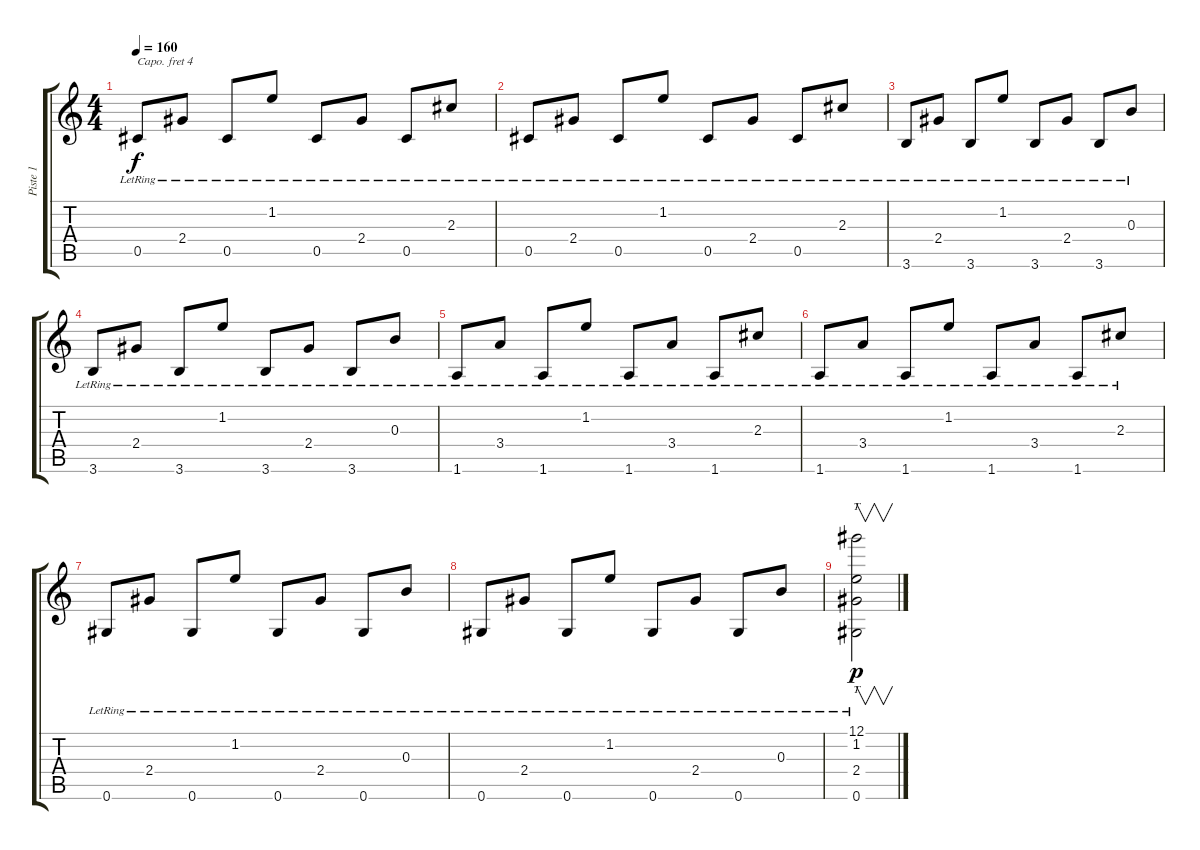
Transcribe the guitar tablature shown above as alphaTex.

\track ("Piste 1" "Piste 1") {instrument electricguitarjazz}
\staff {score tabs}
\capo 4
\tuning (E4 B3 G3 D3 A2 E2) {hide}
\ts (4 4)
\tempo 160
\clef g2
\ks c
0.5{lr}.8{dy f} 2.4{lr}.8 0.5{lr}.8 1.2{lr}.8 0.5{lr}.8 2.4{lr}.8 0.5{lr}.8 2.3{lr}.8 |
0.5{lr}.8 2.4{lr}.8 0.5{lr}.8 1.2{lr}.8 0.5{lr}.8 2.4{lr}.8 0.5{lr}.8 2.3{lr}.8 |
3.6{lr}.8 2.4{lr}.8 3.6{lr}.8 1.2{lr}.8 3.6{lr}.8 2.4{lr}.8 3.6{lr}.8 0.3{lr}.8 |
3.6{lr}.8 2.4{lr}.8 3.6{lr}.8 1.2{lr}.8 3.6{lr}.8 2.4{lr}.8 3.6{lr}.8 0.3{lr}.8 |
1.6{lr}.8 3.4{lr}.8 1.6{lr}.8 1.2{lr}.8 1.6{lr}.8 3.4{lr}.8 1.6{lr}.8 2.3{lr}.8 |
1.6{lr}.8 3.4{lr}.8 1.6{lr}.8 1.2{lr}.8 1.6{lr}.8 3.4{lr}.8 1.6{lr}.8 2.3{lr}.8 |
0.6{lr}.8 2.4{lr}.8 0.6{lr}.8 1.2{lr}.8 0.6{lr}.8 2.4{lr}.8 0.6{lr}.8 0.3{lr}.8 |
0.6{lr}.8 2.4{lr}.8 0.6{lr}.8 1.2{lr}.8 0.6{lr}.8 2.4{lr}.8 0.6{lr}.8 0.3{lr}.8 |
(12.1 1.2{lr} 2.4{lr} 0.6{lr}).2{v tt dy p}
